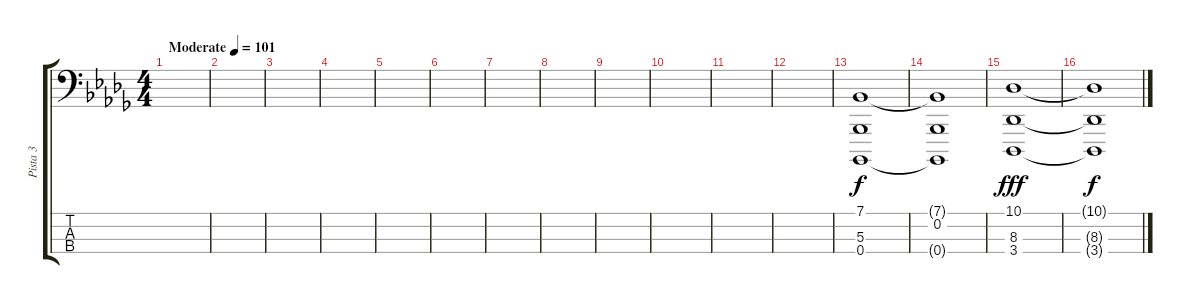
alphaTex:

\track ("Pista 3" "Pista 3") {instrument frenchhorn}
\staff {score tabs}
\tuning (Eb2 Bb1 F1 Bb0) {hide}
\ts (4 4)
\tempo (101 "Moderate")
\clef f4
\ks db
|
|
|
|
|
|
|
|
|
|
|
|
(7.1 5.3 0.4).1 |
(7.1{t} 0.2 0.4{t}).1{dy f} |
(10.1 8.3 3.4).1{dy fff} |
(10.1{t} 8.3{t} 3.4{t}).1{dy f}
